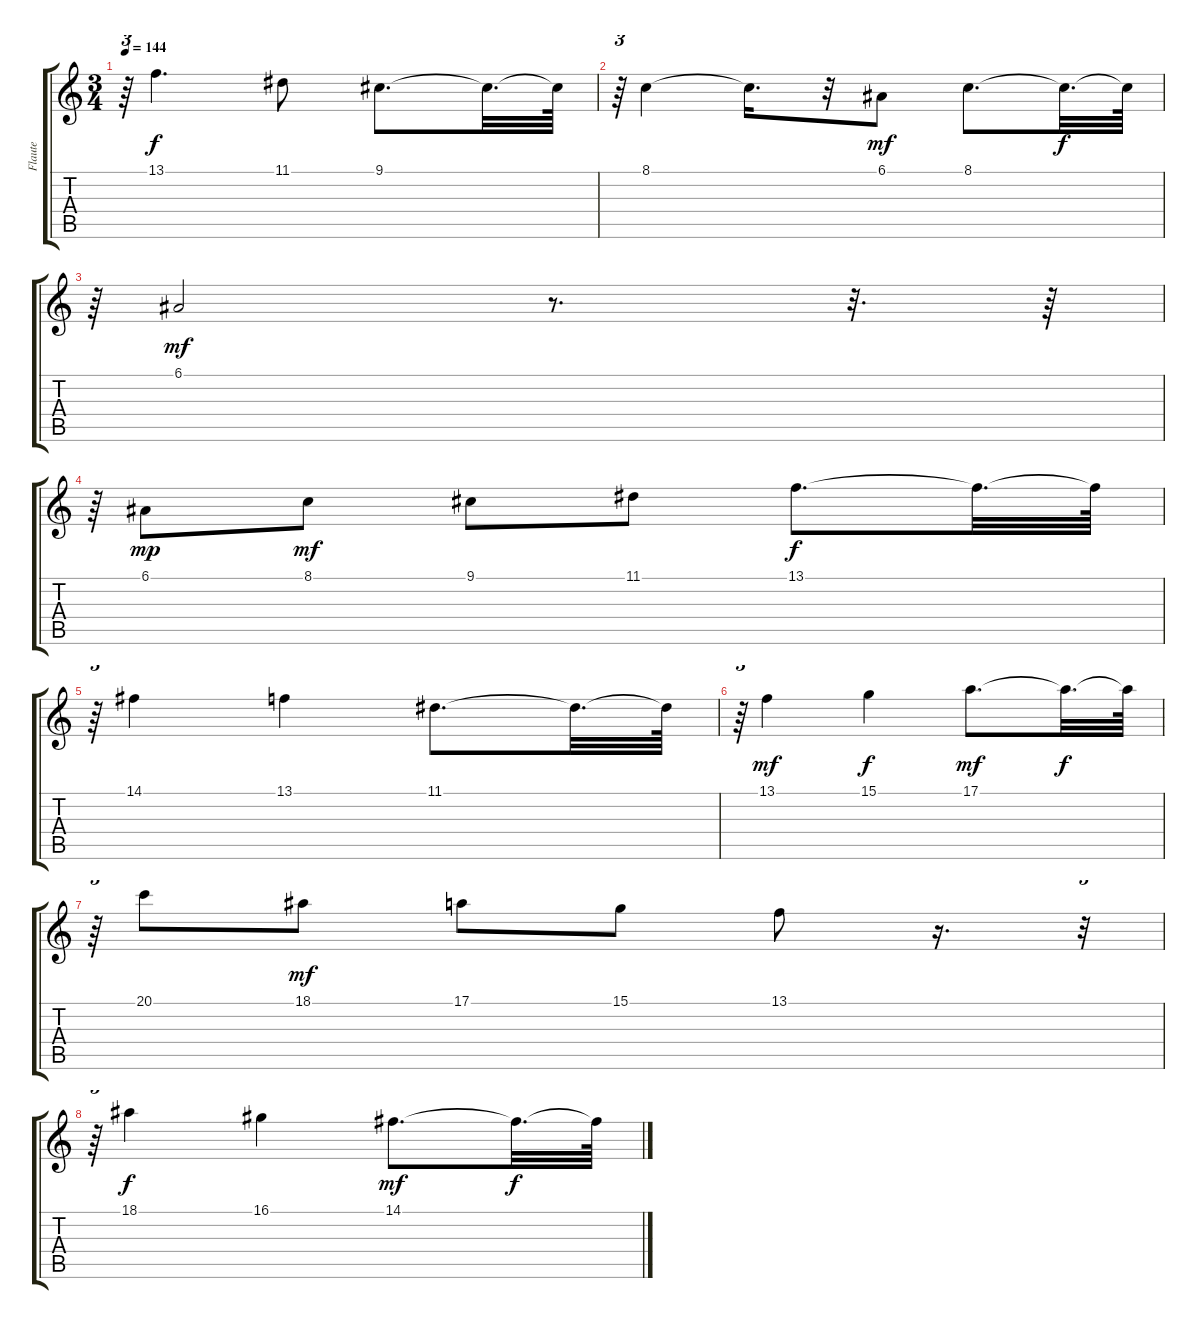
\track ("Flaute" "Flaute") {instrument flute}
\staff {score tabs}
\tuning (E4 B3 G3 D3 A2 E2) {hide}
\ts (3 4)
\tempo 144
\clef g2
\ks c
r.64{tu (3 2) dy f} 13.1.4{d} 11.1.8 9.1.8{d} 9.1{t}.32{d} 9.1{t}.64 |
r.64{tu (3 2)} 8.1.4 8.1{t}.16{d} r.32 6.1.8{dy mf} 8.1.8{d} 8.1{t}.32{d dy f} 8.1{t}.64 |
r.64{tu (3 2)} 6.1.2{dy mf} r.8{d} r.32{d} r.64 |
r.64{tu (3 2)} 6.1.8{dy mp} 8.1.8{dy mf} 9.1.8 11.1.8 13.1.8{d dy f} 13.1{t}.32{d} 13.1{t}.64 |
r.64{tu (3 2)} 14.1.4 13.1.4 11.1.8{d} 11.1{t}.32{d} 11.1{t}.64 |
r.64{tu (3 2)} 13.1.4{dy mf} 15.1.4{dy f} 17.1.8{d dy mf} 17.1{t}.32{d dy f} 17.1{t}.64 |
r.64{tu (3 2)} 20.1.8 18.1.8{dy mf} 17.1.8 15.1.8 13.1.8 r.16{d} r.32{tu (3 2)} |
r.64{tu (3 2)} 18.1.4{dy f} 16.1.4 14.1.8{d dy mf} 14.1{t}.32{d dy f} 14.1{t}.64
